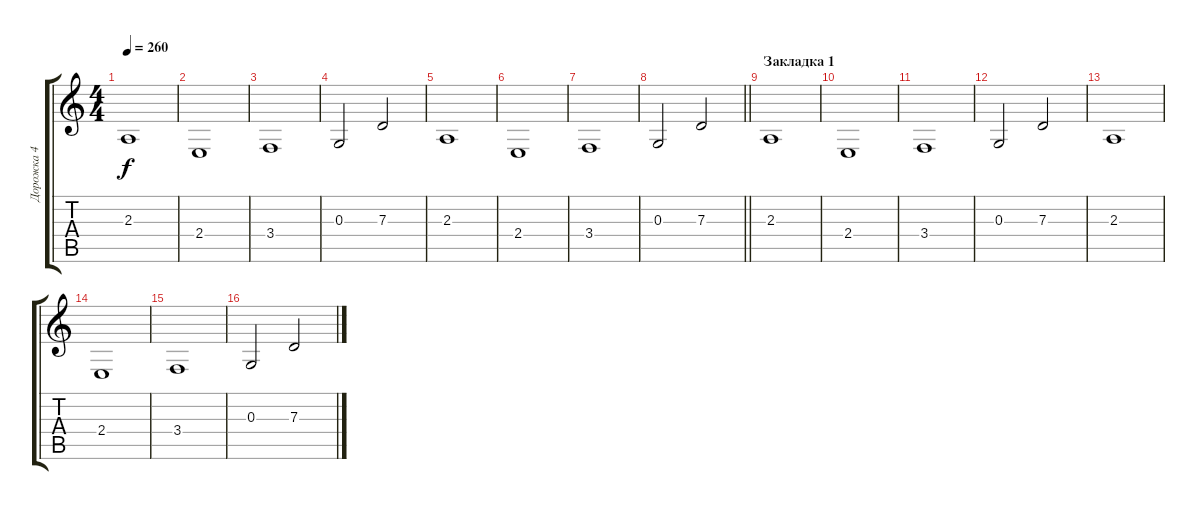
\track ("Дорожка 4" "Дорожка 4") {instrument stringensemble2}
\staff {score tabs}
\tuning (E4 B3 G3 D3 A2 E2) {hide}
\ts (4 4)
\tempo 260
\clef g2
\ks c
2.3.1{dy f} |
2.4.1 |
3.4.1 |
0.3.2 7.3.2 |
2.3.1 |
2.4.1 |
3.4.1 |
\barLineRight lightlight
0.3.2 7.3.2 |
\section ("" "Закладка 1")
2.3.1 |
2.4.1 |
3.4.1 |
0.3.2 7.3.2 |
2.3.1 |
2.4.1 |
3.4.1 |
0.3.2 7.3.2
